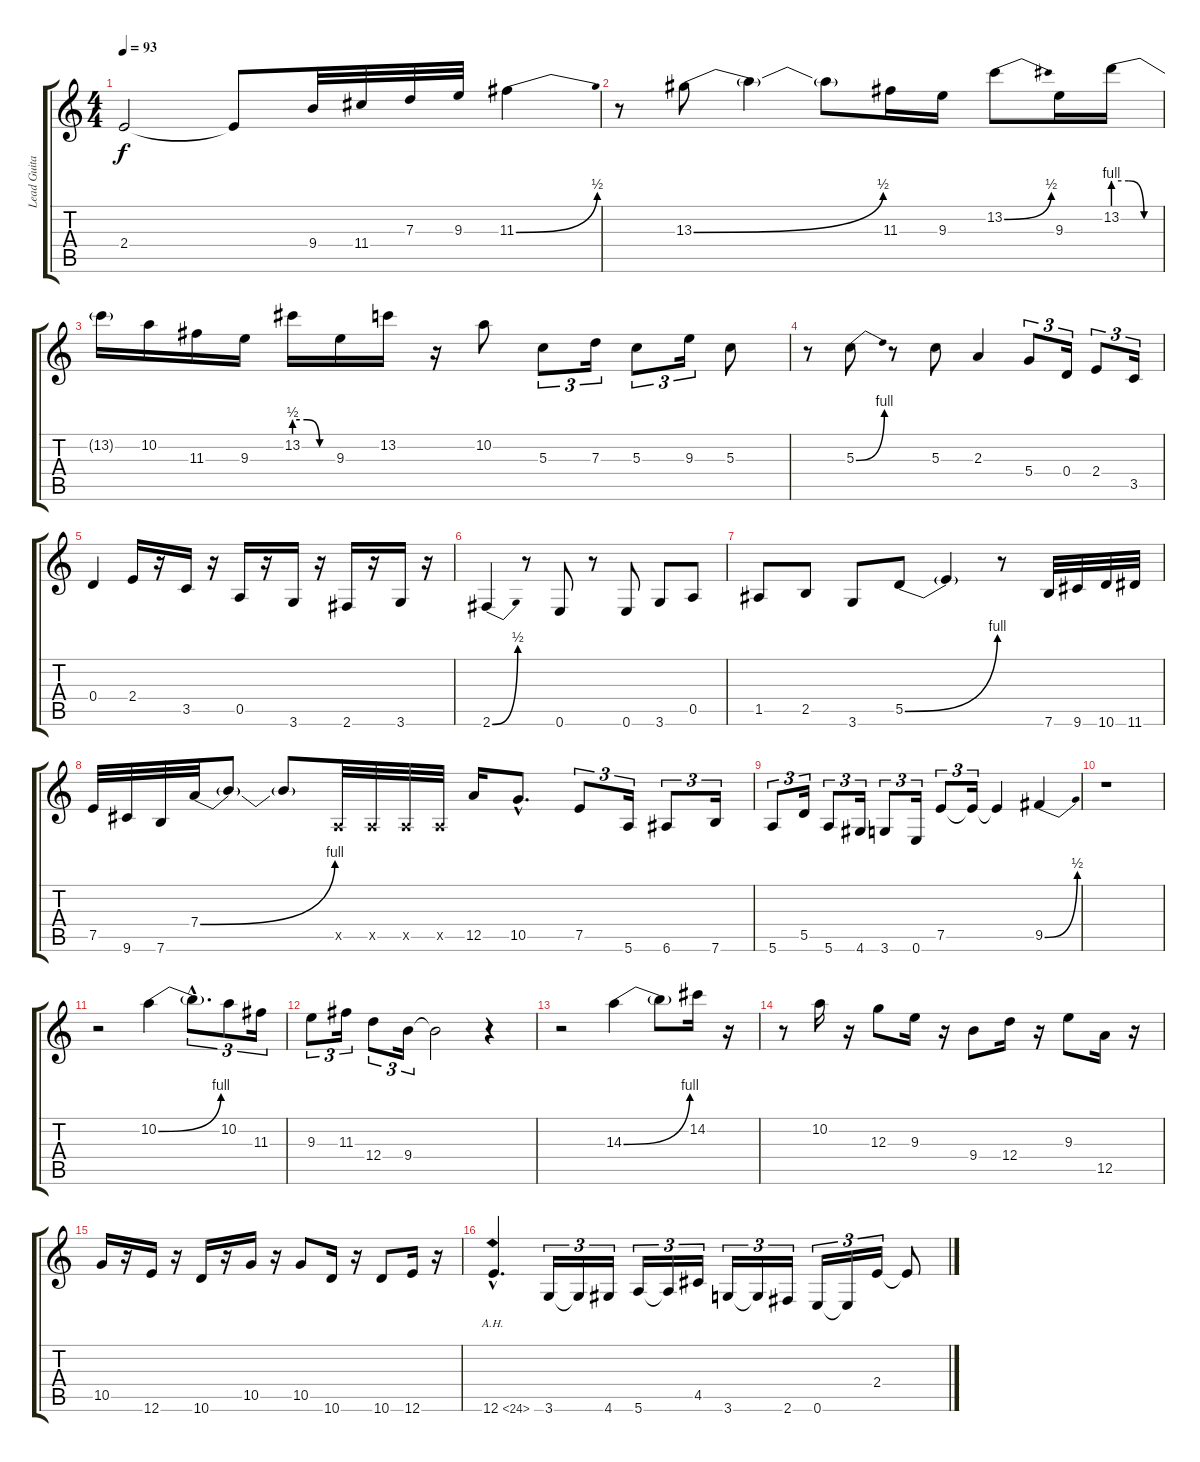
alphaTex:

\track ("Lead Guitar" "Lead Guita") {instrument overdrivenguitar}
\staff {score tabs}
\tuning (E4 B3 G3 D3 A2 E2) {hide}
\ts (4 4)
\tempo 93
\clef g2
\ks c
2.4.2{dy f} 2.4{t}.8 9.4.32 11.4.32 7.3.32 9.3.32 11.3{be (bend 0 0 60 2)}.4 |
r.8 13.3{be (bend 0 0 60 2)}.8 13.3{t}.4 13.3{t}.8 11.3.16 9.3.16 13.2{be (bend 0 0 60 2)}.8 9.3.16 13.2{be (custom 0 4 20 4 40 0 60 0)}.16 |
13.2{t}.16 10.2.16 11.3.16 9.3.16 13.2{be (custom 0 2 20 2 40 0 60 0)}.16 9.3.16 13.2.16 r.16 10.2.8 5.3.8{tu (3 2)} 7.3.16{tu (3 2)} 5.3.8{tu (3 2)} 9.3.16{tu (3 2)} 5.3.8 |
r.8 5.3{be (bend 0 0 60 4)}.8 r.8 5.3.8 2.3.4 5.4.8{tu (3 2)} 0.4.16{tu (3 2)} 2.4.8{tu (3 2)} 3.5.16{tu (3 2)} |
0.4.4 2.4.16 r.16 3.5.16 r.16 0.5.16 r.16 3.6.16 r.16 2.6.16 r.16 3.6.16 r.16 |
2.6{be (bend 0 0 60 2)}.4 r.8 0.6.8 r.8 0.6.8 3.6.8 0.5.8 |
1.5.8 2.5.8 3.6.8 5.5{be (bend 0 0 60 4)}.8 5.5{t}.4 r.8 7.6.32 9.6.32 10.6.32 11.6.32 |
7.5.32 9.6.32 7.6.32 7.4{be (bend 0 0 60 4)}.32 7.4{t}.8 7.4{t}.8 0.5{x}.32 0.5{x}.32 0.5{x}.32 0.5{x}.32 12.5.16 10.5{hac}.8{d} 7.5.8{tu (3 2)} 5.6.16{tu (3 2)} 6.6.8{tu (3 2)} 7.6.16{tu (3 2)} |
5.6.8{tu (3 2)} 5.5.16{tu (3 2)} 5.6.8{tu (3 2)} 4.6.16{tu (3 2)} 3.6.8{tu (3 2)} 0.6.16{tu (3 2)} 7.5.8{tu (3 2)} 7.5{t}.16{tu (3 2)} 7.5{t}.4 9.5{be (bend 0 0 60 2)}.4 |
r.1 |
r.2 10.2{be (bend 0 0 60 4)}.4 10.2{hac t}.8{d tu (3 2)} 10.2.8{tu (3 2)} 11.3.16{tu (3 2)} |
9.3.8{tu (3 2)} 11.3.16{tu (3 2)} 12.4.8{tu (3 2)} 9.4.16{tu (3 2)} 9.4{t}.2 r.4 |
r.2 14.3{be (bend 0 0 60 4)}.4 14.3{t}.8 14.2.16 r.16 |
r.8 10.2.16 r.16 12.3.8 9.3.16 r.16 9.4.8 12.4.16 r.16 9.3.8 12.5.16 r.16 |
10.5.16 r.16 12.6.16 r.16 10.6.16 r.16 10.5.16 r.16 10.5.8 10.6.16 r.16 10.6.8 12.6.16 r.16 |
12.6{ah 12 hac}.4{d} 3.6.16{tu (3 2)} 3.6{t}.16{tu (3 2)} 4.6.16{tu (3 2)} 5.6.16{tu (3 2)} 5.6{t}.16{tu (3 2)} 4.5.16{tu (3 2)} 3.6.16{tu (3 2)} 3.6{t}.16{tu (3 2)} 2.6.16{tu (3 2)} 0.6.16{tu (3 2)} 0.6{t}.16{tu (3 2)} 2.4.16{tu (3 2)} 2.4{t}.8
